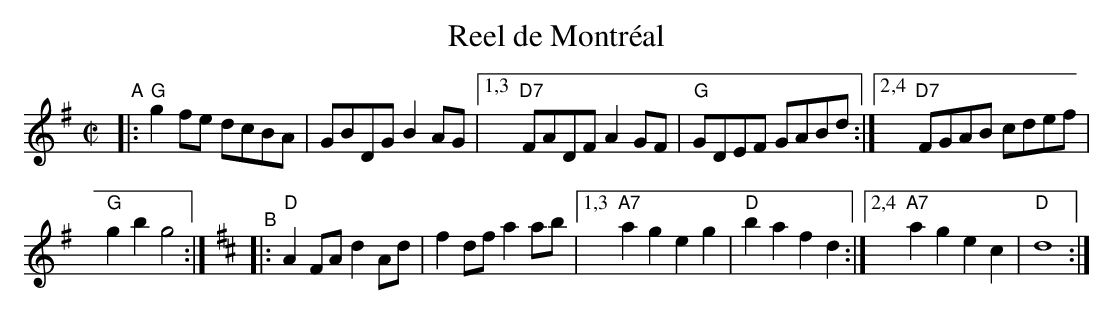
X:1
T: Reel de Montr\'eal
M: C|
L: 1/8
K: G
"^A"|:\
"G"g2fe dcBA | GBDG B2AG |[1,3 "D7"FADF A2GF | "G"GDEF GABd :|[2,4 "D7"FGAB cdef |
"G"g2b2 g4 :| [K:D]"^B"|:\
"D"A2FA d2Ad | f2df a2ab |[1,3 "A7"a2g2 e2g2 | "D"b2a2 f2d2 :|[2,4 "A7"a2g2 e2c2 | "D"d8 :|
